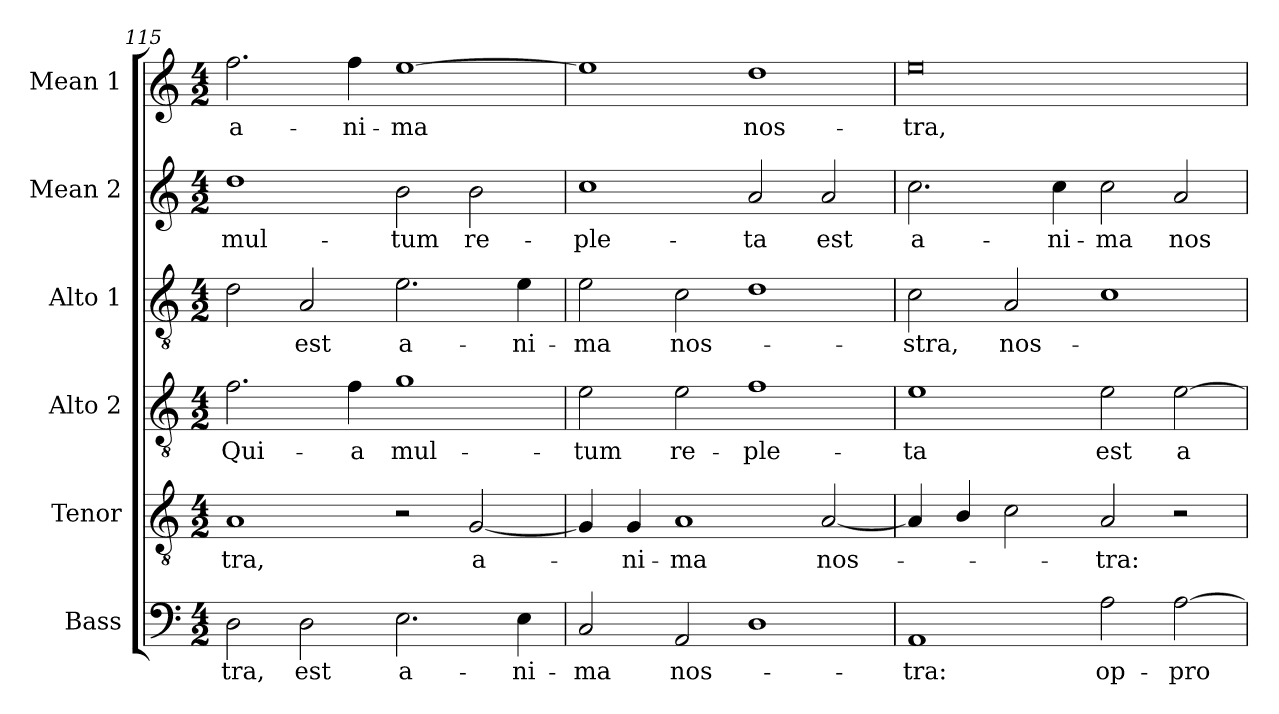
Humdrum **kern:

**kern	**text	**kern	**text	**kern	**text	**kern	**text	**kern	**text	**kern	**text
*part6	*part6	*part5	*part5	*part4	*part4	*part3	*part3	*part2	*part2	*part1	*part1
*staff6	*staff6	*staff5	*staff5	*staff4	*staff4	*staff3	*staff3	*staff2	*staff2	*staff1	*staff1
*I"Bass	*	*I"Tenor	*	*I"Alto 2	*	*I"Alto 1	*	*I"Mean 2	*	*I"Mean 1	*
*I'B.	*	*I'T.	*	*I'A2.	*	*I'A1	*	*I'M2.	*	*I'M1.	*
*clefF4	*	*clefGv2	*	*clefGv2	*	*clefGv2	*	*clefG2	*	*clefG2	*
*	*	*ITrd7c12	*	*ITrd7c12	*	*ITrd7c12	*	*	*	*	*
*k[]	*	*k[]	*	*k[]	*	*k[]	*	*k[]	*	*k[]	*
*a:	*	*a:	*	*a:	*	*a:	*	*a:	*	*a:	*
*M4/2	*	*M4/2	*	*M4/2	*	*M4/2	*	*M4/2	*	*M4/2	*
=115	=115	=115	=115	=115	=115	=115	=115	=115	=115	=115	=115
!	!LO:LY:b:color=#000000	!	!	!	!	!	!	!	!	!	!
!	!	!	!LO:LY:b:color=#000000	!	!	!	!	!	!	!	!
!	!	!	!	!	!LO:LY:b:color=#000000	!	!	!	!	!	!
!	!	!	!	!	!	!	!	!	!LO:LY:b:color=#000000	!	!
!	!	!	!	!	!	!	!	!	!	!	!LO:LY:b:color=#000000
2Di\	-tra,	1AAi	-tra,	2.Fi\	Qui-	2Di\	.	1ddi	mul-	2.ffi\	a-
!	!LO:LY:b:color=#000000	!	!	!	!	!	!	!	!	!	!
!	!	!	!	!	!	!	!LO:LY:b:color=#000000	!	!	!	!
2Di\	est	.	.	.	.	2AAi/	est	.	.	.	.
!	!	!	!	!	!LO:LY:b:color=#000000	!	!	!	!	!	!
!	!	!	!	!	!	!	!	!	!	!	!LO:LY:b:color=#000000
.	.	.	.	4Fi\	-a	.	.	.	.	4ffi\	-ni-
!	!LO:LY:b:color=#000000	!	!	!	!	!	!	!	!	!	!
!	!	!	!	!	!LO:LY:b:color=#000000	!	!	!	!	!	!
!	!	!	!	!	!	!	!LO:LY:b:color=#000000	!	!	!	!
!	!	!	!	!	!	!	!	!	!LO:LY:b:color=#000000	!	!
!	!	!	!	!	!	!	!	!	!	!	!LO:LY:b:color=#000000
2.Ei\	a-	2r	.	1Gi	mul-	2.Ei\	a-	2bi\	-tum	[>1eei	-ma
!	!	!	!LO:LY:b:color=#000000	!	!	!	!	!	!	!	!
!	!	!	!	!	!	!	!	!	!LO:LY:b:color=#000000	!	!
.	.	[<2GGi/	a-	.	.	.	.	2bi\	re-	.	.
!	!LO:LY:b:color=#000000	!	!	!	!	!	!	!	!	!	!
!	!	!	!	!	!	!	!LO:LY:b:color=#000000	!	!	!	!
4Ei\	-ni-	.	.	.	.	4Ei\	-ni-	.	.	.	.
=116	=116	=116	=116	=116	=116	=116	=116	=116	=116	=116	=116
!	!LO:LY:b:color=#000000	!	!	!	!	!	!	!	!	!	!
!	!	!	!	!	!LO:LY:b:color=#000000	!	!	!	!	!	!
!	!	!	!	!	!	!	!LO:LY:b:color=#000000	!	!	!	!
!	!	!	!	!	!	!	!	!	!LO:LY:b:color=#000000	!	!
2Ci/	-ma	4GGi/]	.	2Ei\	-tum	2Ei\	-ma	1cci	-ple-	1eei]	.
!	!	!	!LO:LY:b:color=#000000	!	!	!	!	!	!	!	!
.	.	4GGi/	-ni-	.	.	.	.	.	.	.	.
!	!LO:LY:b:color=#000000	!	!	!	!	!	!	!	!	!	!
!	!	!	!LO:LY:b:color=#000000	!	!	!	!	!	!	!	!
!	!	!	!	!	!LO:LY:b:color=#000000	!	!	!	!	!	!
!	!	!	!	!	!	!	!LO:LY:b:color=#000000	!	!	!	!
2AAi/	nos-	1AAi	-ma	2Ei\	re-	2Ci\	nos-	.	.	.	.
!	!	!	!	!	!LO:LY:b:color=#000000	!	!	!	!	!	!
!	!	!	!	!	!	!	!	!	!LO:LY:b:color=#000000	!	!
!	!	!	!	!	!	!	!	!	!	!	!LO:LY:b:color=#000000
1Di	.	.	.	1Fi	-ple-	1Di	.	2ai/	-ta	1ddi	nos-
!	!	!	!LO:LY:b:color=#000000	!	!	!	!	!	!	!	!
!	!	!	!	!	!	!	!	!	!LO:LY:b:color=#000000	!	!
.	.	[<2AAi/	nos-	.	.	.	.	2ai/	est	.	.
=117	=117	=117	=117	=117	=117	=117	=117	=117	=117	=117	=117
!	!LO:LY:b:color=#000000	!	!	!	!	!	!	!	!	!	!
!	!	!	!	!	!LO:LY:b:color=#000000	!	!	!	!	!	!
!	!	!	!	!	!	!	!LO:LY:b:color=#000000	!	!	!	!
!	!	!	!	!	!	!	!	!	!LO:LY:b:color=#000000	!	!
!	!	!	!	!	!	!	!	!	!	!	!LO:LY:b:color=#000000
1AAi	-tra:	4AAi/]	.	1Ei	-ta	2Ci\	-stra,	2.cci\	a-	0eei	-tra,
.	.	4BBi/	.	.	.	.	.	.	.	.	.
!	!	!	!	!	!	!	!LO:LY:b:color=#000000	!	!	!	!
.	.	2Ci\	.	.	.	2AAi/	nos-	.	.	.	.
!	!	!	!	!	!	!	!	!	!LO:LY:b:color=#000000	!	!
.	.	.	.	.	.	.	.	4cci\	-ni-	.	.
!	!LO:LY:b:color=#000000	!	!	!	!	!	!	!	!	!	!
!	!	!	!LO:LY:b:color=#000000	!	!	!	!	!	!	!	!
!	!	!	!	!	!LO:LY:b:color=#000000	!	!	!	!	!	!
!	!	!	!	!	!	!	!	!	!LO:LY:b:color=#000000	!	!
2Ai\	op-	2AAi/	-tra:	2Ei\	est	1Ci	.	2cci\	-ma	.	.
!	!LO:LY:b:color=#000000	!	!	!	!	!	!	!	!	!	!
!	!	!	!	!	!LO:LY:b:color=#000000	!	!	!	!	!	!
!	!	!	!	!	!	!	!	!	!LO:LY:b:color=#000000	!	!
[>2Ai\	-pro-	2r	.	[>2Ei\	a-	.	.	2ai/	nos-	.	.
=	=	=	=	=	=	=	=	=	=	=	=
*-	*-	*-	*-	*-	*-	*-	*-	*-	*-	*-	*-
